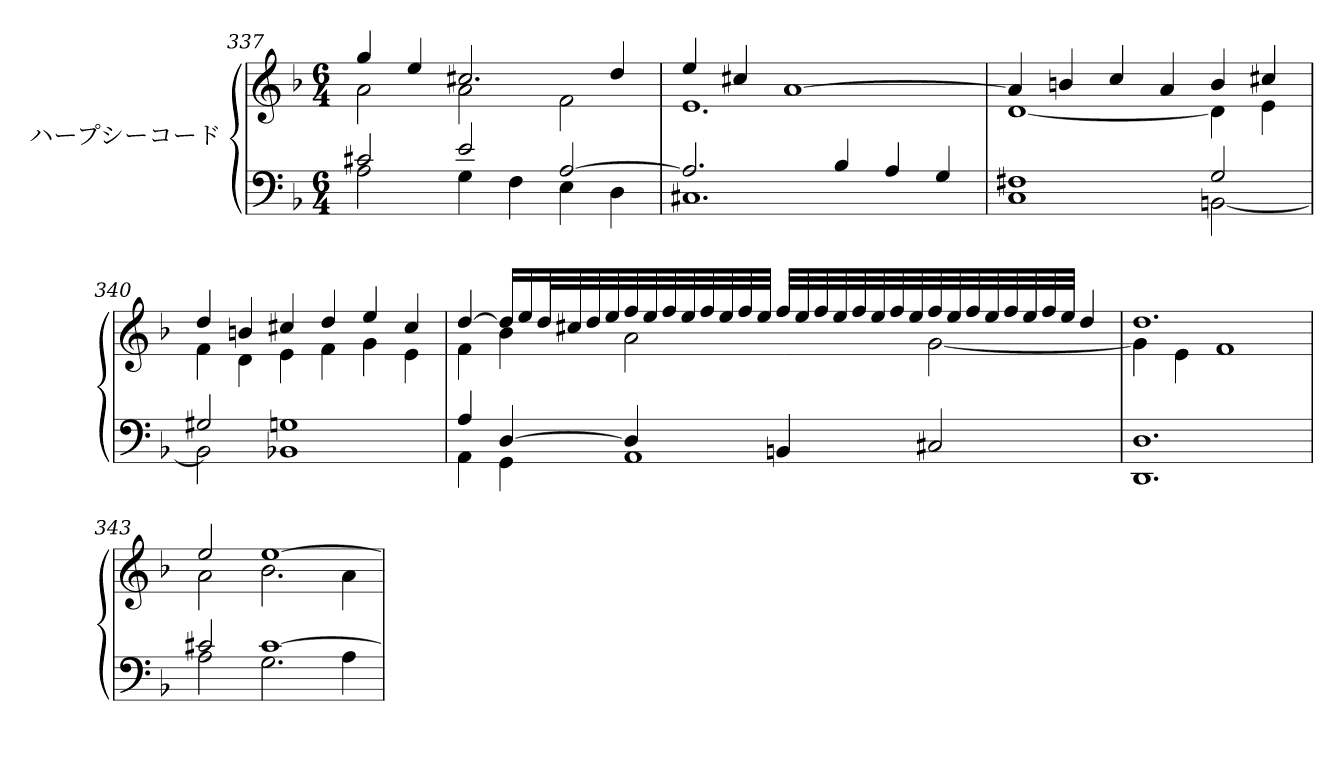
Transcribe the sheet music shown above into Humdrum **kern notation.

**kern	**kern
*part1	*part1
*staff2	*staff1
*I"ハープシーコード	*
*clefF4	*clefG2
*k[b-]	*k[b-]
*M6/4	*M6/4
=337	=337
*^	*^
2c#X/	2A\	4gg/	2a\
.	.	4ee/	.
2e/	4G\	2.cc#X/	2a\
.	4F\	.	.
[2A/	4E\	.	2f\
.	4D\	4dd/	.
=338	=338	=338	=338
2.A/]	1.C#X	4ee/	1.e
.	.	4cc#X/	.
.	.	[1a	.
4B-/	.	.	.
4A/	.	.	.
4G/	.	.	.
!!LO:LB:g=z	!!
=339	=339	=339	=339
1F#X	1C	4a/]	[1d
.	.	4bn/	.
.	.	4cc/	.
.	.	4a/	.
2G/	[2BBn\	4b/	4d\]
.	.	4cc#X/	4e\
=340	=340	=340	=340
2G#X/	2BB\]	4dd/	4f\
.	.	4bn/	4d\
1Gn	1BB-X	4cc#X/	4e\
.	.	4dd/	4f\
.	.	4ee/	4g\
.	.	4cc#/	4e\
!!LO:LB:g=z	!!
=341	=341	=341	=341
4A/	4AA\	[4dd/	4f\
[4D/	4GG\	16dd/LL]	4b-\
.	.	16ee/	.
.	.	32dd/L	.
.	.	32cc#X/	.
.	.	32dd/	.
.	.	32ee/	.
4D/]	1AA	32ff/	2a\
.	.	32ee/	.
.	.	32ff/	.
.	.	32ee/	.
.	.	32ff/	.
.	.	32ee/	.
.	.	32ff/	.
.	.	32ee/JJJ	.
4BBn/	.	32ff/LLL	.
.	.	32ee/	.
.	.	32ff/	.
.	.	32ee/	.
.	.	32ff/	.
.	.	32ee/	.
.	.	32ff/	.
.	.	32ee/	.
2C#X/	.	32ff/	[2g\
.	.	32ee/	.
.	.	32ff/	.
.	.	32ee/	.
.	.	32ff/	.
.	.	32ee/	.
.	.	32ff/	.
.	.	32ee/JJJ	.
.	.	4dd/	.
=342	=342	=342	=342
1.D	1.DD	1.dd	4g\]
.	.	.	4e\
.	.	.	1f
=343	=343	=343	=343
2c#X/	2A\	2ee/	2a\
[1c#	2.G\	[1ee	2.b-\
.	4A\	.	4a\
*v	*v	*	*
*	*v	*v
=	=
*-	*-
